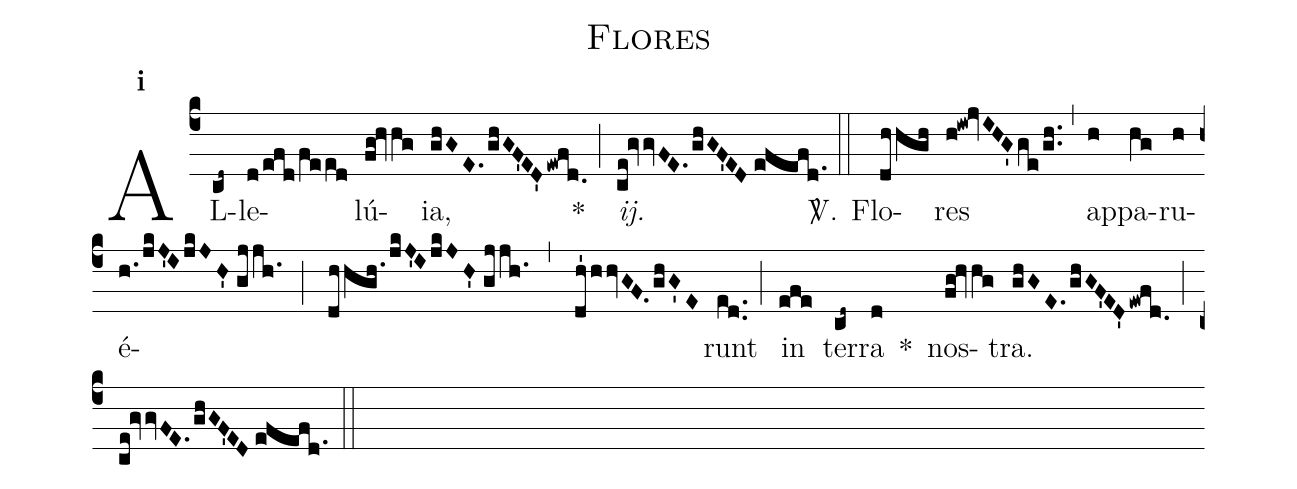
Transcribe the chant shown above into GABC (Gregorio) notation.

name:Flores;
mode:1;
office-part:Alleluia;
%%
(c4) AL(cd~)le(d/efd/feed)lú(fg!hvhg)ia,(ghGE./ghGF'ED'/ewfd.) *(;) <i>ij.</i>(ce!gvvFE./ghGF'ED//efefd.) <sp>V/</sp>.(::) Flo(dhhgh)res(h!iw!jvIHG'/ge/gh..) (,) ap(h)pa(hg)ru(h)é(h./jkJ'I/jkJH'//gjjh.;dhhgh./jkJ'I/jkJH'//gjjh.,dh'hhvGF./ghG'E)runt(ed..) (;) in(efe) ter(cd~)ra(d) *() nos(fg!hvhg)tra.(ghGE./ghGF'ED'/ewfd.) (;) (ce!gvvFE./ghGF'ED//efefd.) (::)
